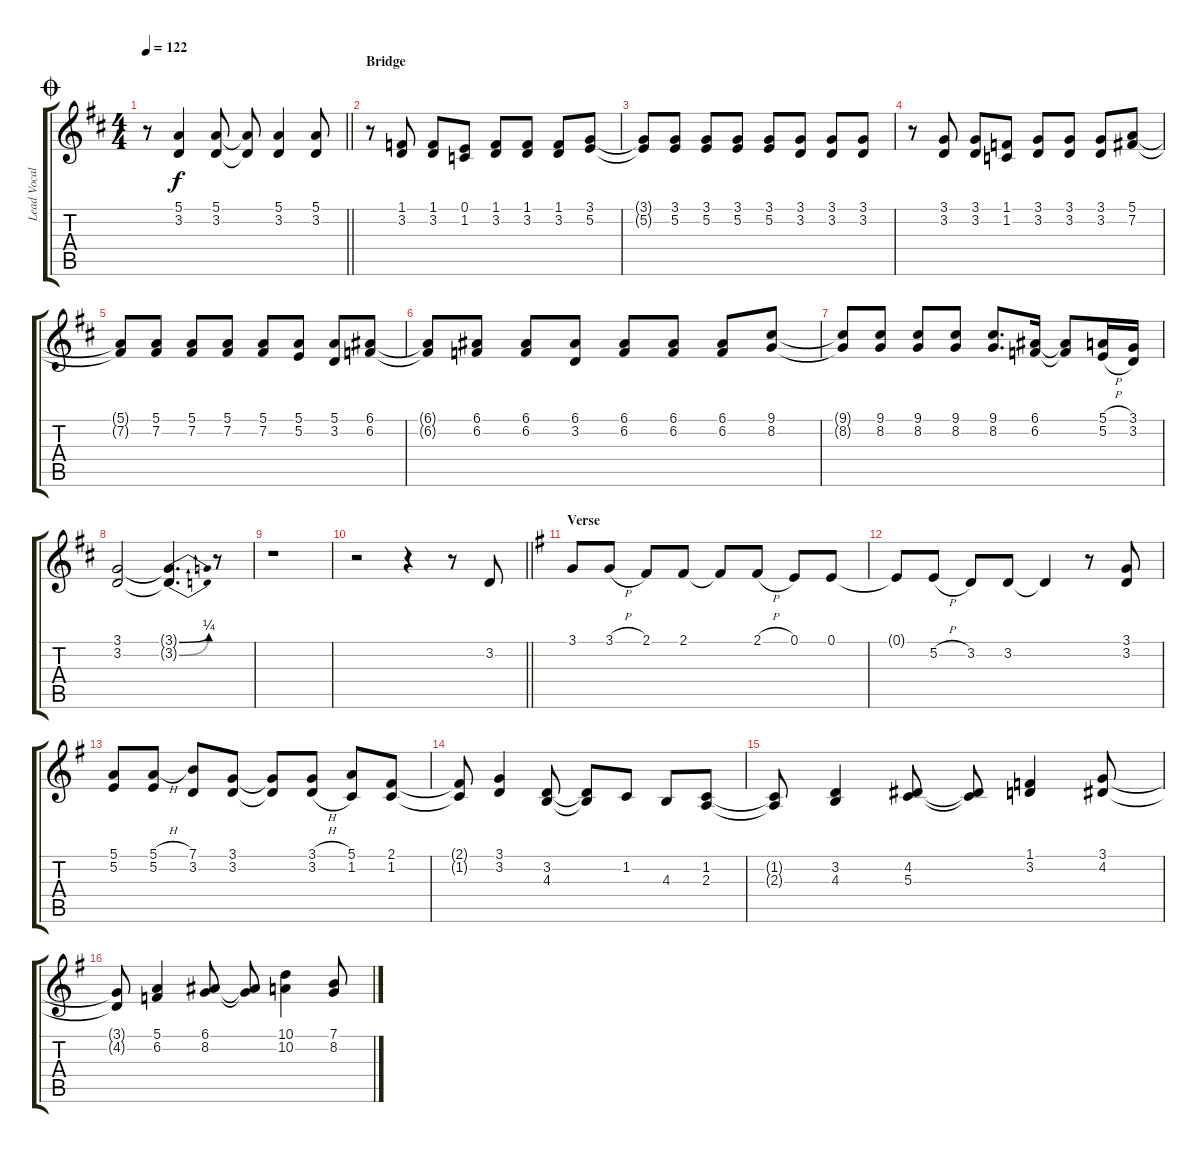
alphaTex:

\track ("Lead Vocals" "Lead Vocal") {instrument trumpet}
\staff {score tabs}
\tuning (E4 B3 G3 D3 A2 E2) {hide}
\ts (4 4)
\jump coda
\tempo 122
\clef g2
\barLineRight lightlight
\ks d
r.8{dy f} (5.1 3.2).4 (5.1 3.2).8 (5.1{t} 3.2{t}).8 (5.1 3.2).4 (5.1 3.2).8 |
\section ("" "Bridge")
r.8 (1.1 3.2).8 (1.1 3.2).8 (0.1 1.2).8 (1.1 3.2).8 (1.1 3.2).8 (1.1 3.2).8 (3.1 5.2).8 |
(3.1{t} 5.2{t}).8 (3.1 5.2).8 (3.1 5.2).8 (3.1 5.2).8 (3.1 5.2).8 (3.1 3.2).8 (3.1 3.2).8 (3.1 3.2).8 |
r.8 (3.1 3.2).8 (3.1 3.2).8 (1.1 1.2).8 (3.1 3.2).8 (3.1 3.2).8 (3.1 3.2).8 (5.1 7.2).8 |
(5.1{t} 7.2{t}).8 (5.1 7.2).8 (5.1 7.2).8 (5.1 7.2).8 (5.1 7.2).8 (5.1 5.2).8 (5.1 3.2).8 (6.1 6.2).8 |
(6.1{t} 6.2{t}).8 (6.1 6.2).8 (6.1 6.2).8 (6.1 3.2).8 (6.1 6.2).8 (6.1 6.2).8 (6.1 6.2).8 (9.1 8.2).8 |
(9.1{t} 8.2{t}).8 (9.1 8.2).8 (9.1 8.2).8 (9.1 8.2).8 (9.1 8.2).8{d} (6.1 6.2).16 (6.1{t} 6.2{t}).8 (5.1{h} 5.2{h}).16 (3.1 3.2).16 |
(3.1 3.2).2 (3.1{be (bend 0 0 60 1) t} 3.2{be (bend 0 0 60 1) t}).4{d} r.8 |
r.1 |
\barLineRight lightlight
r.2 r.4 r.8 3.2.8 |
\section ("" "Verse")
\ks g
3.1.8 3.1{h}.8 2.1.8 2.1.8 2.1{t}.8 2.1{h}.8 0.1.8 0.1.8 |
0.1{t}.8 5.2{h}.8 3.2.8 3.2.8 3.2{t}.4 r.8 (3.1 3.2).8 |
(5.1 5.2).8 (5.1{h} 5.2).8 (7.1 3.2).8 (3.1 3.2).8 (3.1{t} 3.2{t}).8 (3.1{h} 3.2{h}).8 (5.1 1.2).8 (2.1 1.2).8 |
(2.1{t} 1.2{t}).8 (3.1 3.2).4 (3.2 4.3).8 (3.2{t} 4.3{t}).8 1.2.8 4.3.8 (1.2 2.3).8 |
(1.2{t} 2.3{t}).8 (3.2 4.3).4 (4.2 5.3).8 (4.2{t} 5.3{t}).8 (1.1 3.2).4 (3.1 4.2).8 |
(3.1{t} 4.2{t}).8 (5.1 6.2).4 (6.1 8.2).8 (6.1{t} 8.2{t}).8 (10.1 10.2).4 (7.1 8.2).8
